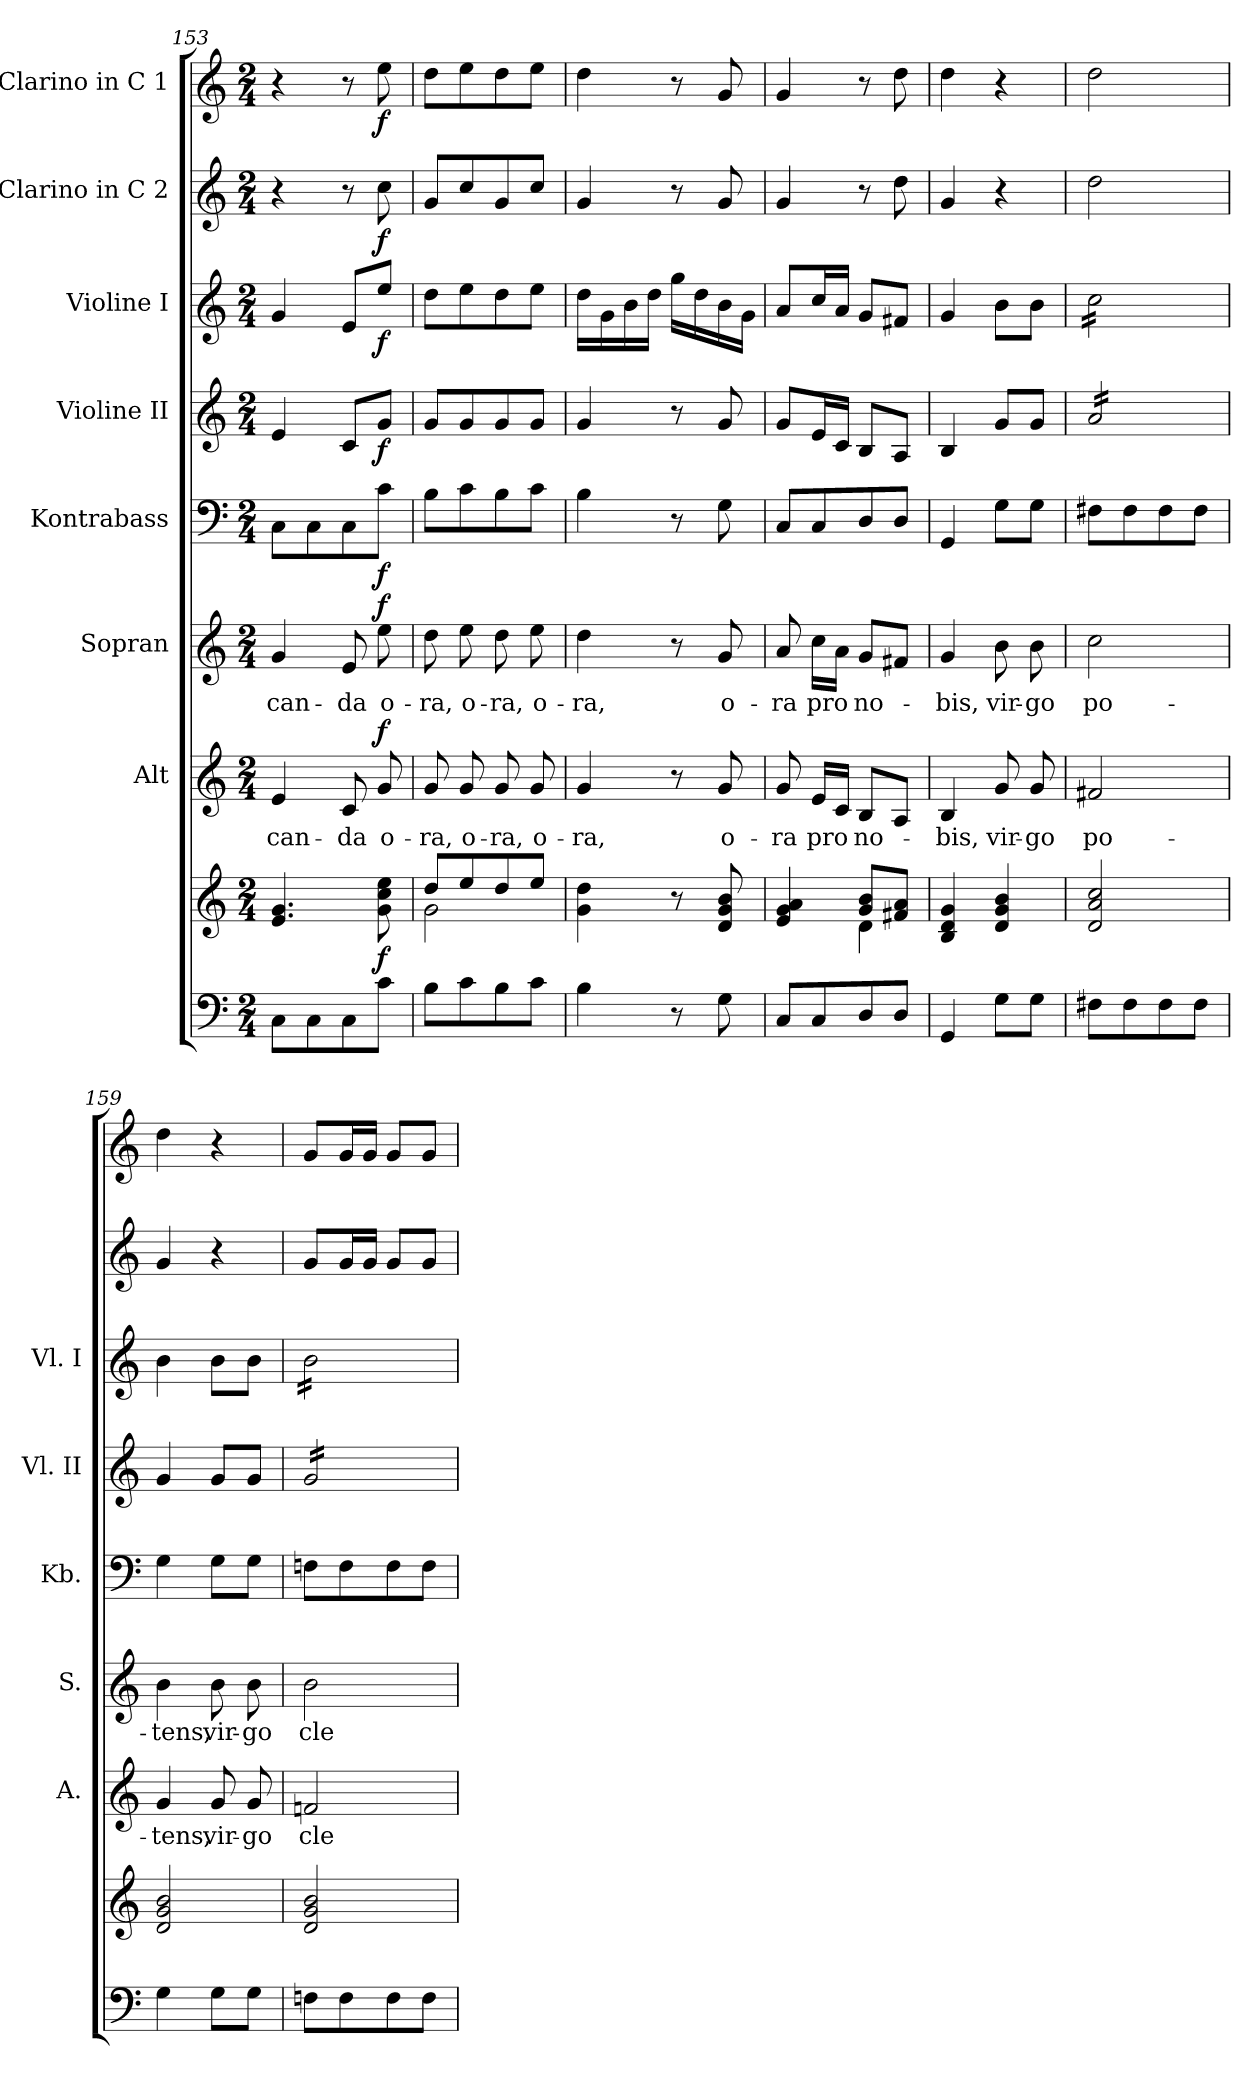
**kern	**kern	**dynam	**kern	**text	**dynam	**kern	**text	**dynam	**kern	**dynam	**kern	**dynam	**kern	**dynam	**kern	**dynam	**kern	**dynam
*part8	*part8	*part8	*part7	*part7	*part7	*part6	*part6	*part6	*part5	*part5	*part4	*part4	*part3	*part3	*part2	*part2	*part1	*part1
*staff9	*staff8	*staff8/9	*staff7	*staff7	*staff7	*staff6	*staff6	*staff6	*staff5	*staff5	*staff4	*staff4	*staff3	*staff3	*staff2	*staff2	*staff1	*staff1
*	*	*	*I"Alt	*	*	*I"Sopran	*	*	*I"Kontrabass	*	*I"Violine II	*	*I"Violine I	*	*I"Clarino in C 2	*	*I"Clarino in C 1	*
*	*	*	*I'A.	*	*	*I'S.	*	*	*I'Kb.	*	*I'Vl. II	*	*I'Vl. I	*	*	*	*	*
*clefF4	*clefG2	*	*clefG2	*	*	*clefG2	*	*	*clefF4	*	*clefG2	*	*clefG2	*	*clefG2	*	*clefG2	*
*	*	*	*	*	*	*	*	*	*ITrd7c12	*	*	*	*	*	*	*	*	*
*k[]	*k[]	*	*k[]	*	*	*k[]	*	*	*k[]	*	*k[]	*	*k[]	*	*k[]	*	*k[]	*
*C:	*C:	*	*C:	*	*	*C:	*	*	*C:	*	*C:	*	*C:	*	*C:	*	*C:	*
*M2/4	*M2/4	*	*M2/4	*	*	*M2/4	*	*	*M2/4	*	*M2/4	*	*M2/4	*	*M2/4	*	*M2/4	*
=153	=153	=153	=153	=153	=153	=153	=153	=153	=153	=153	=153	=153	=153	=153	=153	=153	=153	=153
!	!	!	!	!LO:LY:b	!	!	!LO:LY:b	!	!	!	!	!	!	!	!	!	!	!
8C\L	4.e/ 4.g/	.	4e/	-can-	.	4g/	-can-	.	8CC\L	.	4e/	.	4g/	.	4r	.	4r	.
8C\	.	.	.	.	.	.	.	.	8CC\	.	.	.	.	.	.	.	.	.
!	!	!	!	!LO:LY:b	!	!	!LO:LY:b	!	!	!	!	!	!	!	!	!	!	!
8C\	.	.	8c/	-da	.	8e/	-da	.	8CC\	.	8c/L	.	8e/L	.	8r	.	8r	.
!	!	!LO:DY:a=2	!	!LO:LY:b	!LO:DY:a	!	!LO:LY:b	!LO:DY:a	!	!LO:DY:b	!	!LO:DY:b	!	!LO:DY:b	!	!LO:DY:b	!	!LO:DY:b
8c\J	8g\ 8cc\ 8ee\	f	8g/	o-	f	8ee\	o-	f	8C\J	f	8g/J	f	8ee/J	f	8cc\	f	8ee\	f
=154	=154	=154	=154	=154	=154	=154	=154	=154	=154	=154	=154	=154	=154	=154	=154	=154	=154	=154
*	*^	*	*	*	*	*	*	*	*	*	*	*	*	*	*	*	*	*
!	!	!	!	!	!LO:LY:b	!	!	!LO:LY:b	!	!	!	!	!	!	!	!	!	!	!
8B\L	8dd/L	2g\	.	8g/	-ra,	.	8dd\	-ra,	.	8BB\L	.	8g/L	.	8dd\L	.	8g/L	.	8dd\L	.
!	!	!	!	!	!LO:LY:b	!	!	!LO:LY:b	!	!	!	!	!	!	!	!	!	!	!
8c\	8ee/	.	.	8g/	o-	.	8ee\	o-	.	8C\	.	8g/	.	8ee\	.	8cc/	.	8ee\	.
!	!	!	!	!	!LO:LY:b	!	!	!LO:LY:b	!	!	!	!	!	!	!	!	!	!	!
8B\	8dd/	.	.	8g/	-ra,	.	8dd\	-ra,	.	8BB\	.	8g/	.	8dd\	.	8g/	.	8dd\	.
!	!	!	!	!	!LO:LY:b	!	!	!LO:LY:b	!	!	!	!	!	!	!	!	!	!	!
8c\J	8ee/J	.	.	8g/	o-	.	8ee\	o-	.	8C\J	.	8g/J	.	8ee\J	.	8cc/J	.	8ee\J	.
*	*v	*v	*	*	*	*	*	*	*	*	*	*	*	*	*	*	*	*	*
=155	=155	=155	=155	=155	=155	=155	=155	=155	=155	=155	=155	=155	=155	=155	=155	=155	=155	=155
!	!	!	!	!LO:LY:b	!	!	!LO:LY:b	!	!	!	!	!	!	!	!	!	!	!
4B\	4g\ 4dd\	.	4g/	-ra,	.	4dd\	-ra,	.	4BB\	.	4g/	.	16dd\LL	.	4g/	.	4dd\	.
.	.	.	.	.	.	.	.	.	.	.	.	.	16g\	.	.	.	.	.
.	.	.	.	.	.	.	.	.	.	.	.	.	16b\	.	.	.	.	.
.	.	.	.	.	.	.	.	.	.	.	.	.	16dd\JJ	.	.	.	.	.
8r	8r	.	8r	.	.	8r	.	.	8r	.	8r	.	16gg\LL	.	8r	.	8r	.
.	.	.	.	.	.	.	.	.	.	.	.	.	16dd\	.	.	.	.	.
!	!	!	!	!LO:LY:b	!	!	!LO:LY:b	!	!	!	!	!	!	!	!	!	!	!
8G\	8d/ 8g/ 8b/	.	8g/	o-	.	8g/	o-	.	8GG\	.	8g/	.	16b\	.	8g/	.	8g/	.
.	.	.	.	.	.	.	.	.	.	.	.	.	16g\JJ	.	.	.	.	.
=156	=156	=156	=156	=156	=156	=156	=156	=156	=156	=156	=156	=156	=156	=156	=156	=156	=156	=156
*	*^	*	*	*	*	*	*	*	*	*	*	*	*	*	*	*	*	*
!	!	!	!	!	!LO:LY:b	!	!	!LO:LY:b	!	!	!	!	!	!	!	!	!	!	!
8C/L	4e/ 4g/ 4a/	4ryy	.	8g/	-ra	.	8a/	-ra	.	8CC/L	.	8g/L	.	8a/L	.	4g/	.	4g/	.
!	!	!	!	!	!LO:LY:b	!	!	!LO:LY:b	!	!	!	!	!	!	!	!	!	!	!
8C/	.	.	.	16e/LL	pro	.	16cc\LL	pro	.	8CC/	.	16e/L	.	16cc/L	.	.	.	.	.
.	.	.	.	16c/JJ	.	.	16a\JJ	.	.	.	.	16c/JJ	.	16a/JJ	.	.	.	.	.
!	!	!	!	!	!LO:LY:b	!	!	!LO:LY:b	!	!	!	!	!	!	!	!	!	!	!
8D/	8g/ 8b/L	4d\	.	8B/L	no-	.	8g/L	no-	.	8DD/	.	8B/L	.	8g/L	.	8r	.	8r	.
8D/J	8f#X/ 8a/J	.	.	8A/J	.	.	8f#X/J	.	.	8DD/J	.	8A/J	.	8f#X/J	.	8dd\	.	8dd\	.
*	*v	*v	*	*	*	*	*	*	*	*	*	*	*	*	*	*	*	*	*
=157	=157	=157	=157	=157	=157	=157	=157	=157	=157	=157	=157	=157	=157	=157	=157	=157	=157	=157
!	!	!	!	!LO:LY:b	!	!	!LO:LY:b	!	!	!	!	!	!	!	!	!	!	!
4GG/	4B/ 4d/ 4g/	.	4B/	-bis,	.	4g/	-bis,	.	4GGG/	.	4B/	.	4g/	.	4g/	.	4dd\	.
!	!	!	!	!LO:LY:b	!	!	!LO:LY:b	!	!	!	!	!	!	!	!	!	!	!
8G\L	4d/ 4g/ 4b/	.	8g/	vir-	.	8b\	vir-	.	8GG\L	.	8g/L	.	8b\L	.	4r	.	4r	.
!	!	!	!	!LO:LY:b	!	!	!LO:LY:b	!	!	!	!	!	!	!	!	!	!	!
8G\J	.	.	8g/	-go	.	8b\	-go	.	8GG\J	.	8g/J	.	8b\J	.	.	.	.	.
=158	=158	=158	=158	=158	=158	=158	=158	=158	=158	=158	=158	=158	=158	=158	=158	=158	=158	=158
!	!	!	!	!LO:LY:b	!	!	!LO:LY:b	!	!	!	!	!	!	!	!	!	!	!
*	*	*	*	*	*	*	*	*	*	*	*tremolo	*	*	*	*	*	*	*
*	*	*	*	*	*	*	*	*	*	*	*	*	*tremolo	*	*	*	*	*
8F#X\L	2d/ 2a/ 2cc/	.	2f#X/	po-	.	2cc\	po-	.	8FF#X\L	.	16a/LL	.	16cc\LL	.	2dd\	.	2dd\	.
.	.	.	.	.	.	.	.	.	.	.	16a/	.	16cc\	.	.	.	.	.
8F#\	.	.	.	.	.	.	.	.	8FF#\	.	16a/	.	16cc\	.	.	.	.	.
.	.	.	.	.	.	.	.	.	.	.	16a/	.	16cc\	.	.	.	.	.
8F#\	.	.	.	.	.	.	.	.	8FF#\	.	16a/	.	16cc\	.	.	.	.	.
.	.	.	.	.	.	.	.	.	.	.	16a/	.	16cc\	.	.	.	.	.
8F#\J	.	.	.	.	.	.	.	.	8FF#\J	.	16a/	.	16cc\	.	.	.	.	.
.	.	.	.	.	.	.	.	.	.	.	16a/JJ	.	16cc\JJ	.	.	.	.	.
*	*	*	*	*	*	*	*	*	*	*	*	*	*Xtremolo	*	*	*	*	*
*	*	*	*	*	*	*	*	*	*	*	*Xtremolo	*	*	*	*	*	*	*
!!LO:LB:g=z
=159	=159	=159	=159	=159	=159	=159	=159	=159	=159	=159	=159	=159	=159	=159	=159	=159	=159	=159
!	!	!	!	!LO:LY:b	!	!	!LO:LY:b	!	!	!	!	!	!	!	!	!	!	!
4G\	2d/ 2g/ 2b/	.	4g/	-tens,	.	4b\	-tens,	.	4GG\	.	4g/	.	4b\	.	4g/	.	4dd\	.
!	!	!	!	!LO:LY:b	!	!	!LO:LY:b	!	!	!	!	!	!	!	!	!	!	!
8G\L	.	.	8g/	vir-	.	8b\	vir-	.	8GG\L	.	8g/L	.	8b\L	.	4r	.	4r	.
!	!	!	!	!LO:LY:b	!	!	!LO:LY:b	!	!	!	!	!	!	!	!	!	!	!
8G\J	.	.	8g/	-go	.	8b\	-go	.	8GG\J	.	8g/J	.	8b\J	.	.	.	.	.
=160	=160	=160	=160	=160	=160	=160	=160	=160	=160	=160	=160	=160	=160	=160	=160	=160	=160	=160
!	!	!	!	!LO:LY:b	!	!	!LO:LY:b	!	!	!	!	!	!	!	!	!	!	!
*	*	*	*	*	*	*	*	*	*	*	*tremolo	*	*	*	*	*	*	*
*	*	*	*	*	*	*	*	*	*	*	*	*	*tremolo	*	*	*	*	*
8Fn\L	2d/ 2g/ 2b/	.	2fn/	cle-	.	2b\	cle-	.	8FFn\L	.	16g/LL	.	16b\LL	.	8g/L	.	8g/L	.
.	.	.	.	.	.	.	.	.	.	.	16g/	.	16b\	.	.	.	.	.
8F\	.	.	.	.	.	.	.	.	8FF\	.	16g/	.	16b\	.	16g/L	.	16g/L	.
.	.	.	.	.	.	.	.	.	.	.	16g/	.	16b\	.	16g/JJ	.	16g/JJ	.
8F\	.	.	.	.	.	.	.	.	8FF\	.	16g/	.	16b\	.	8g/L	.	8g/L	.
.	.	.	.	.	.	.	.	.	.	.	16g/	.	16b\	.	.	.	.	.
8F\J	.	.	.	.	.	.	.	.	8FF\J	.	16g/	.	16b\	.	8g/J	.	8g/J	.
.	.	.	.	.	.	.	.	.	.	.	16g/JJ	.	16b\JJ	.	.	.	.	.
*	*	*	*	*	*	*	*	*	*	*	*	*	*Xtremolo	*	*	*	*	*
*	*	*	*	*	*	*	*	*	*	*	*Xtremolo	*	*	*	*	*	*	*
=	=	=	=	=	=	=	=	=	=	=	=	=	=	=	=	=	=	=
*-	*-	*-	*-	*-	*-	*-	*-	*-	*-	*-	*-	*-	*-	*-	*-	*-	*-	*-
